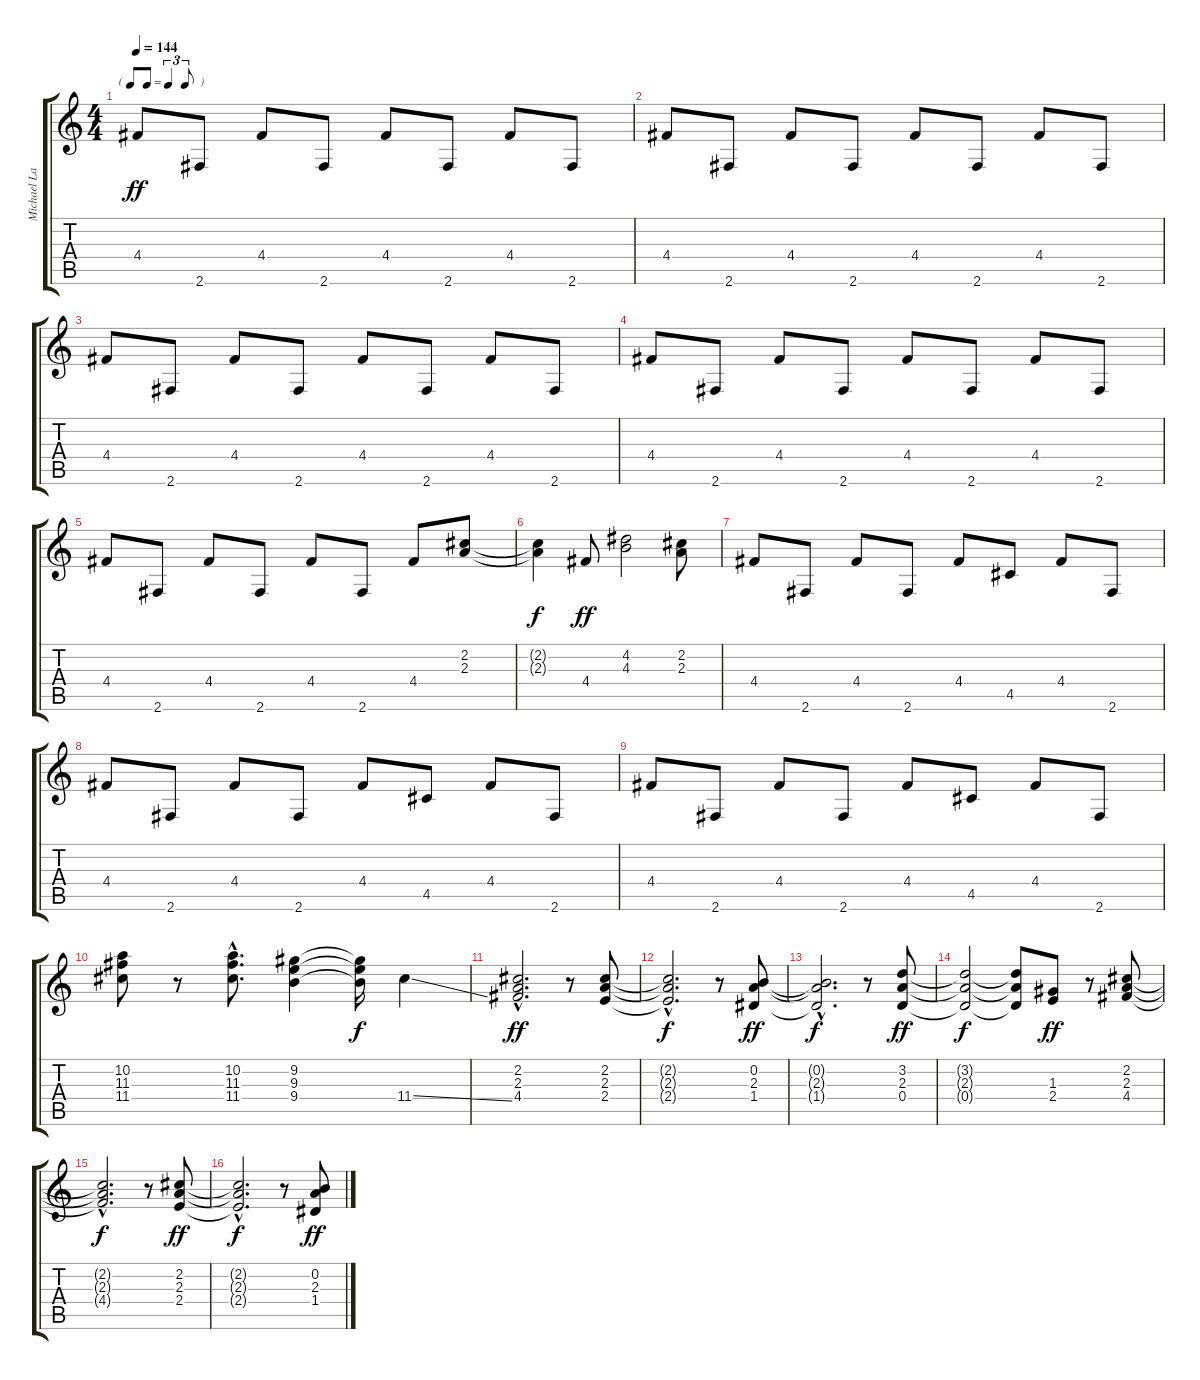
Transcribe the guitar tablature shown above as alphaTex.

\track ("Michael Lardie (clean)" "Michael La") {instrument electricguitarclean}
\staff {score tabs}
\tuning (E4 B3 G3 D3 A2 E2) {hide}
\ts (4 4)
\tf triplet8th
\tempo 144
\clef g2
\ks c
4.4.8{dy ff} 2.6.8 4.4.8 2.6.8 4.4.8 2.6.8 4.4.8 2.6.8 |
4.4.8 2.6.8 4.4.8 2.6.8 4.4.8 2.6.8 4.4.8 2.6.8 |
4.4.8 2.6.8 4.4.8 2.6.8 4.4.8 2.6.8 4.4.8 2.6.8 |
4.4.8 2.6.8 4.4.8 2.6.8 4.4.8 2.6.8 4.4.8 2.6.8 |
4.4.8 2.6.8 4.4.8 2.6.8 4.4.8 2.6.8 4.4.8 (2.2 2.3).8 |
(2.2{t} 2.3{t}).4{dy f} 4.4.8{dy ff} (4.2 4.3).2 (2.2 2.3).8 |
4.4.8 2.6.8 4.4.8 2.6.8 4.4.8 4.5.8 4.4.8 2.6.8 |
4.4.8 2.6.8 4.4.8 2.6.8 4.4.8 4.5.8 4.4.8 2.6.8 |
4.4.8 2.6.8 4.4.8 2.6.8 4.4.8 4.5.8 4.4.8 2.6.8 |
(10.2 11.3 11.4).8 r.8 (10.2{hac} 11.3{hac} 11.4{hac}).8{d} (9.2 9.3 9.4).4 (9.2{t} 9.3{t} 9.4{t}).16{dy f} 11.4{ss}.4 |
(2.2{hac} 2.3{hac} 4.4{hac}).2{d dy ff} r.8 (2.2 2.3 2.4).8 |
(2.2{hac t} 2.3{hac t} 2.4{hac t}).2{d dy f} r.8 (0.2 2.3 1.4).8{dy ff} |
(0.2{hac t} 2.3{hac t} 1.4{hac t}).2{d dy f} r.8 (3.2 2.3 0.4).8{dy ff} |
(3.2{t} 2.3{t} 0.4{t}).2{dy f} (3.2{t} 2.3{t} 0.4{t}).8 (1.3 2.4).8{dy ff} r.8 (2.2 2.3 4.4).8 |
(2.2{hac t} 2.3{hac t} 4.4{hac t}).2{d dy f} r.8 (2.2 2.3 2.4).8{dy ff} |
(2.2{hac t} 2.3{hac t} 2.4{hac t}).2{d dy f} r.8 (0.2 2.3 1.4).8{dy ff}
